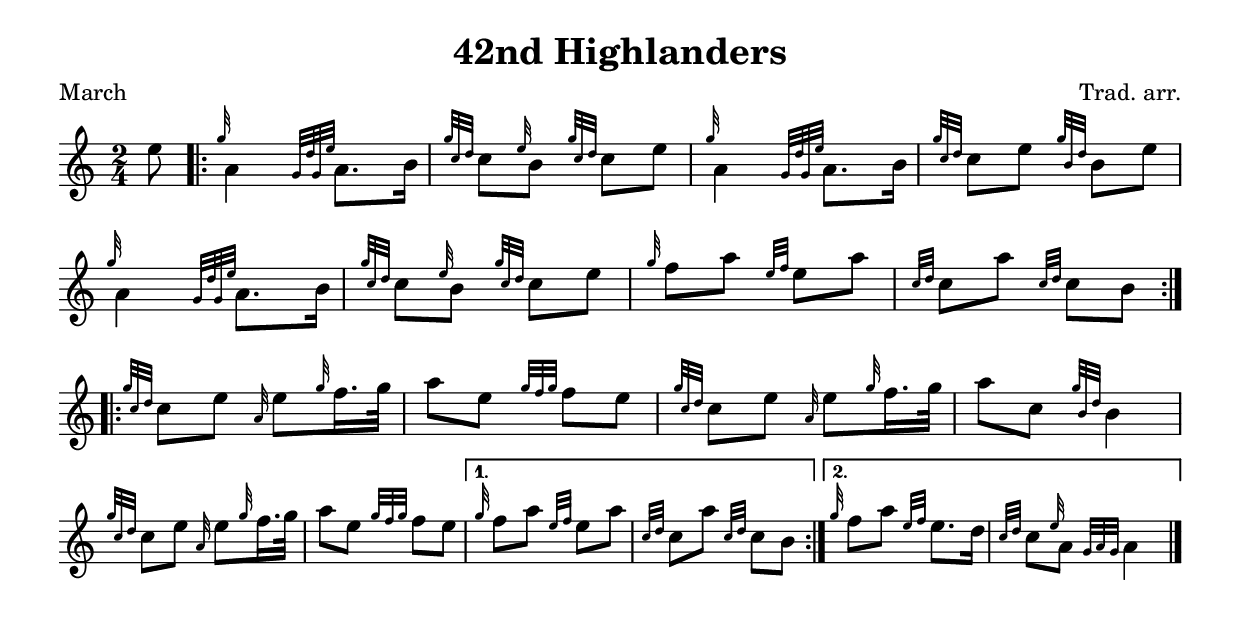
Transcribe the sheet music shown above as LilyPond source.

\version "2.18.2"

\include "bagpipe.ly"

\header {
  title = "42nd Highlanders"
  meter = "March"
  arranger = "Trad. arr."
}

\score {
	{
		\hideKeySignature
		\time 2/4
		\partial 8 e8

		\repeat volta 2 {
			\grg a4 \taor a8. b16 \dblc c8 \gre b \dblc c e
			\grg a4 \taor a8. b16 \dblc c8 e \dblb b e

			\grg a4 \taor a8. b16 \dblc c8 \gre b \dblc c e
			\grg f8 A \hdble e A \hdblc c A \hdblc c b
		}

		\break

		\repeat volta 2 {
			\dblc c8 e \gra e \grg f16. g32 A8 e \dblf f e
			\dblc c8 e \gra e \grg f16. g32 A8 c \dblb b4
			\break
			\dblc c8 e \gra e \grg f16. g32 A8 e \dblf f e
		}
		\alternative {
			{
				\grg f8 A \hdble e A \hdblc c A \hdblc c b
			}
			{
				\grg f8 A \hdble e8. d16 \hdblc c8 \gre a \wbirl a4
			}
		}
		\bar "|."
	}

	\layout {
		indent = 0.0\cm
		\context { \Score \remove "Bar_number_engraver" }
	}
}